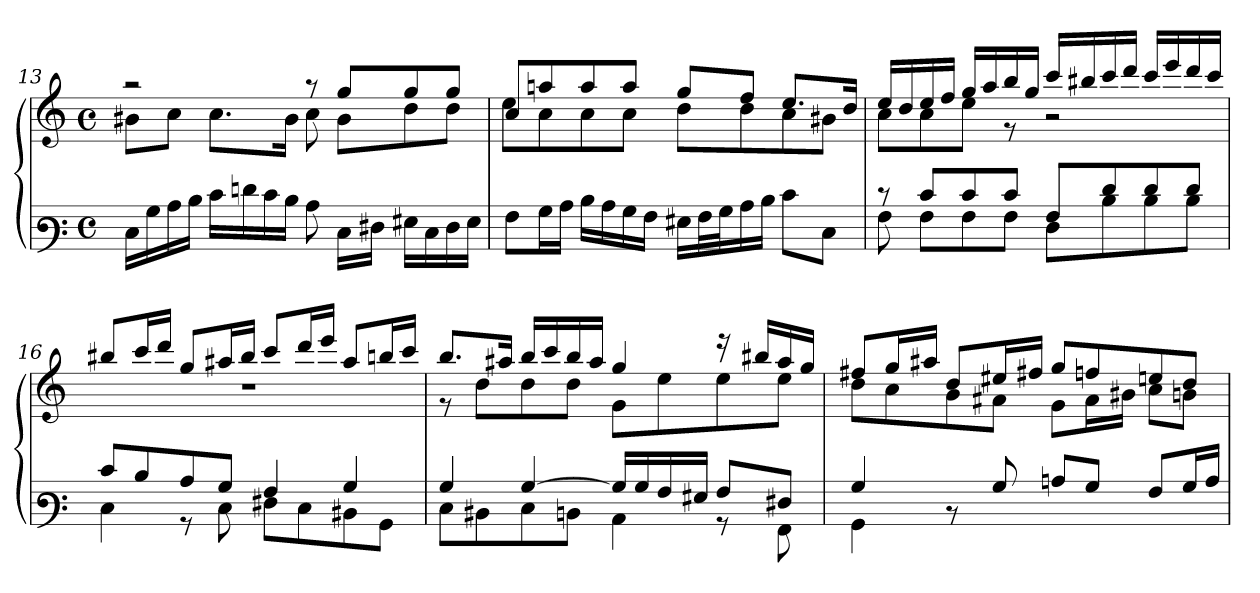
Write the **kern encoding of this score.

**kern	**kern
*part1	*part1
*staff2	*staff1
!!LO:LB:g=z
*clefF3	*clefG3
*M4/4	*M4/4
*met(c)	*met(c)
=13	=13
*	*^
16E\LL	2rgg	8g#X\L
16B\	.	.
16c\	.	8a\J
16d\JJ	.	.
16e\LL	.	8.a\L
16fn\	.	.
16e\	.	.
16d\JJ	.	16g#\Jk
8c\	8rff	8a\
16E\LL	8ee/L	8g#\L
16F#X\JJ	.	.
16G#X\LL	8ee/	8b\
16E\	.	.
16F#\	8ee/J	8b\J
16G#\JJ	.	.
=14	=14	=14
8A\L	8a/L	8cc\L
16B\L	8ffn/	8a\
16c\JJ	.	.
16d\LL	8ff/	8a\
16c\	.	.
16B\	8ff/J	8a\J
16A\JJ	.	.
16G#X\LL	8ee/L	8b\L
32A\L	.	.
32B\J	.	.
16c\	8dd/J	8b\
16d\JJ	.	.
8e\L	8.cc/L	8a\
8E\J	.	8g#X\J
.	16b/Jk	.
!!LO:LB:g=z	!!
=15	=15	=15
*^	*	*
8re	8A\	16cc/LL	8a\L
.	.	16b/	.
8e/L	8A\L	16cc/	8a\
.	.	16dd/JJ	.
8e/	8A\	16ee/LL	8cc\J
.	.	16ff/	.
8e/J	8A\J	16gg/	8r
.	.	16ee/JJ	.
8A/L	8F\L	16aa/LL	2ra
.	.	16gg#X/	.
8f/	8d\	16aa/	.
.	.	16bb/JJ	.
8f/	8d\	16aa/LL	.
.	.	16ccc/	.
8f/J	8d\J	16bb/	.
.	.	16aa/JJ	.
=16	=16	=16	=16
8e/L	4E\	8gg#X/L	1rb
8d/	.	16aa/L	.
.	.	16bb/JJ	.
8c/	8rBB	8ee/L	.
8B/J	8E\	16ff#X/L	.
.	.	16gg#/JJ	.
4A/	8F#X\L	8aa/L	.
.	8E\	16bb/L	.
.	.	16ccc/JJ	.
4B/	8D#X\	8ff#/L	.
.	8BB\J	16ggn/L	.
.	.	16aa/JJ	.
!!LO:PB:g=z	!!
=17	=17	=17	=17
4B/	8E\L	8.gg/L	8r
.	8D#X\	.	8b\L
.	.	16ff#X/Jk	.
[>4B/	8E\	16gg/LL	8b\
.	.	16aa/	.
.	8Dn\J	16gg/	8b\J
.	.	16ff#/JJ	.
16B/LL]	4C\	4ee/	8e\L
16B/	.	.	.
16A/	.	.	8cc\
16G#X/JJ	.	.	.
8A/L	8rBB	16rbb	8cc\
.	.	16gg#/LL	.
8F#X/J	8AA\	16ff#/	8cc\J
.	.	16ee/JJ	.
=18	=18	=18	=18
4B/	4BB\	8dd#X/L	8b\L
.	.	16ee/L	8a\
.	.	16ff#X/JJ	.
2.ryy	8rD	8b/L	8g\
.	8B/	16cc#X/L	8f#X\J
.	.	16dd#X/JJ	.
.	8cn/L	8ee/L	8e\L
.	8B/J	8ddn/	16f#\L
.	.	.	16g#X\JJ
.	8A/L	8ccn/	8a\L
.	16B/L	8b/J	8gn\J
.	16c/JJ	.	.
*v	*v	*	*
*	*v	*v
=	=
*-	*-
